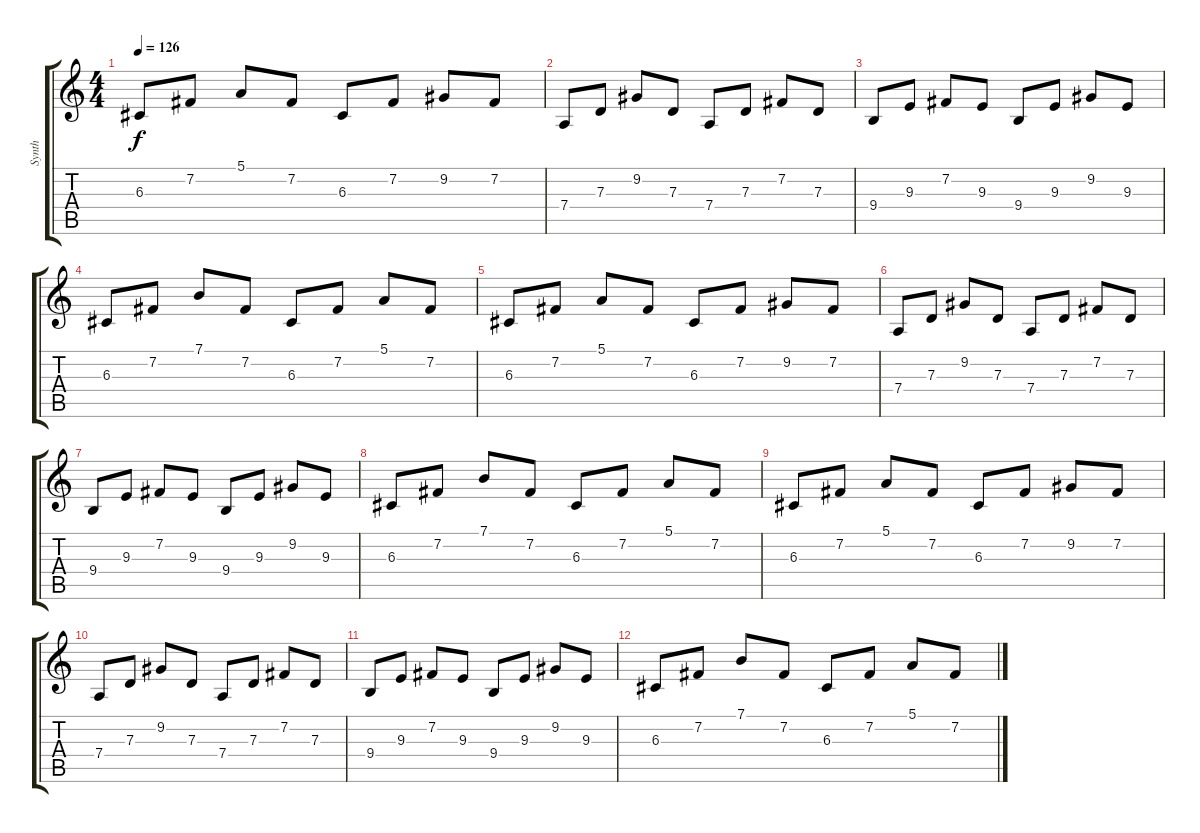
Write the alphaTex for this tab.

\track ("Synth" "Synth") {instrument stringensemble1}
\staff {score tabs}
\tuning (E4 B3 G3 D3 A2 E2) {hide}
\ts (4 4)
\tempo 126
\clef g2
\ks c
6.3.8{dy f} 7.2.8 5.1.8 7.2.8 6.3.8 7.2.8 9.2.8 7.2.8 |
7.4.8 7.3.8 9.2.8 7.3.8 7.4.8 7.3.8 7.2.8 7.3.8 |
9.4.8 9.3.8 7.2.8 9.3.8 9.4.8 9.3.8 9.2.8 9.3.8 |
6.3.8 7.2.8 7.1.8 7.2.8 6.3.8 7.2.8 5.1.8 7.2.8 |
6.3.8 7.2.8 5.1.8 7.2.8 6.3.8 7.2.8 9.2.8 7.2.8 |
7.4.8 7.3.8 9.2.8 7.3.8 7.4.8 7.3.8 7.2.8 7.3.8 |
9.4.8 9.3.8 7.2.8 9.3.8 9.4.8 9.3.8 9.2.8 9.3.8 |
6.3.8 7.2.8 7.1.8 7.2.8 6.3.8 7.2.8 5.1.8 7.2.8 |
6.3.8 7.2.8 5.1.8 7.2.8 6.3.8 7.2.8 9.2.8 7.2.8 |
7.4.8 7.3.8 9.2.8 7.3.8 7.4.8 7.3.8 7.2.8 7.3.8 |
9.4.8 9.3.8 7.2.8 9.3.8 9.4.8 9.3.8 9.2.8 9.3.8 |
6.3.8 7.2.8 7.1.8 7.2.8 6.3.8 7.2.8 5.1.8 7.2.8
